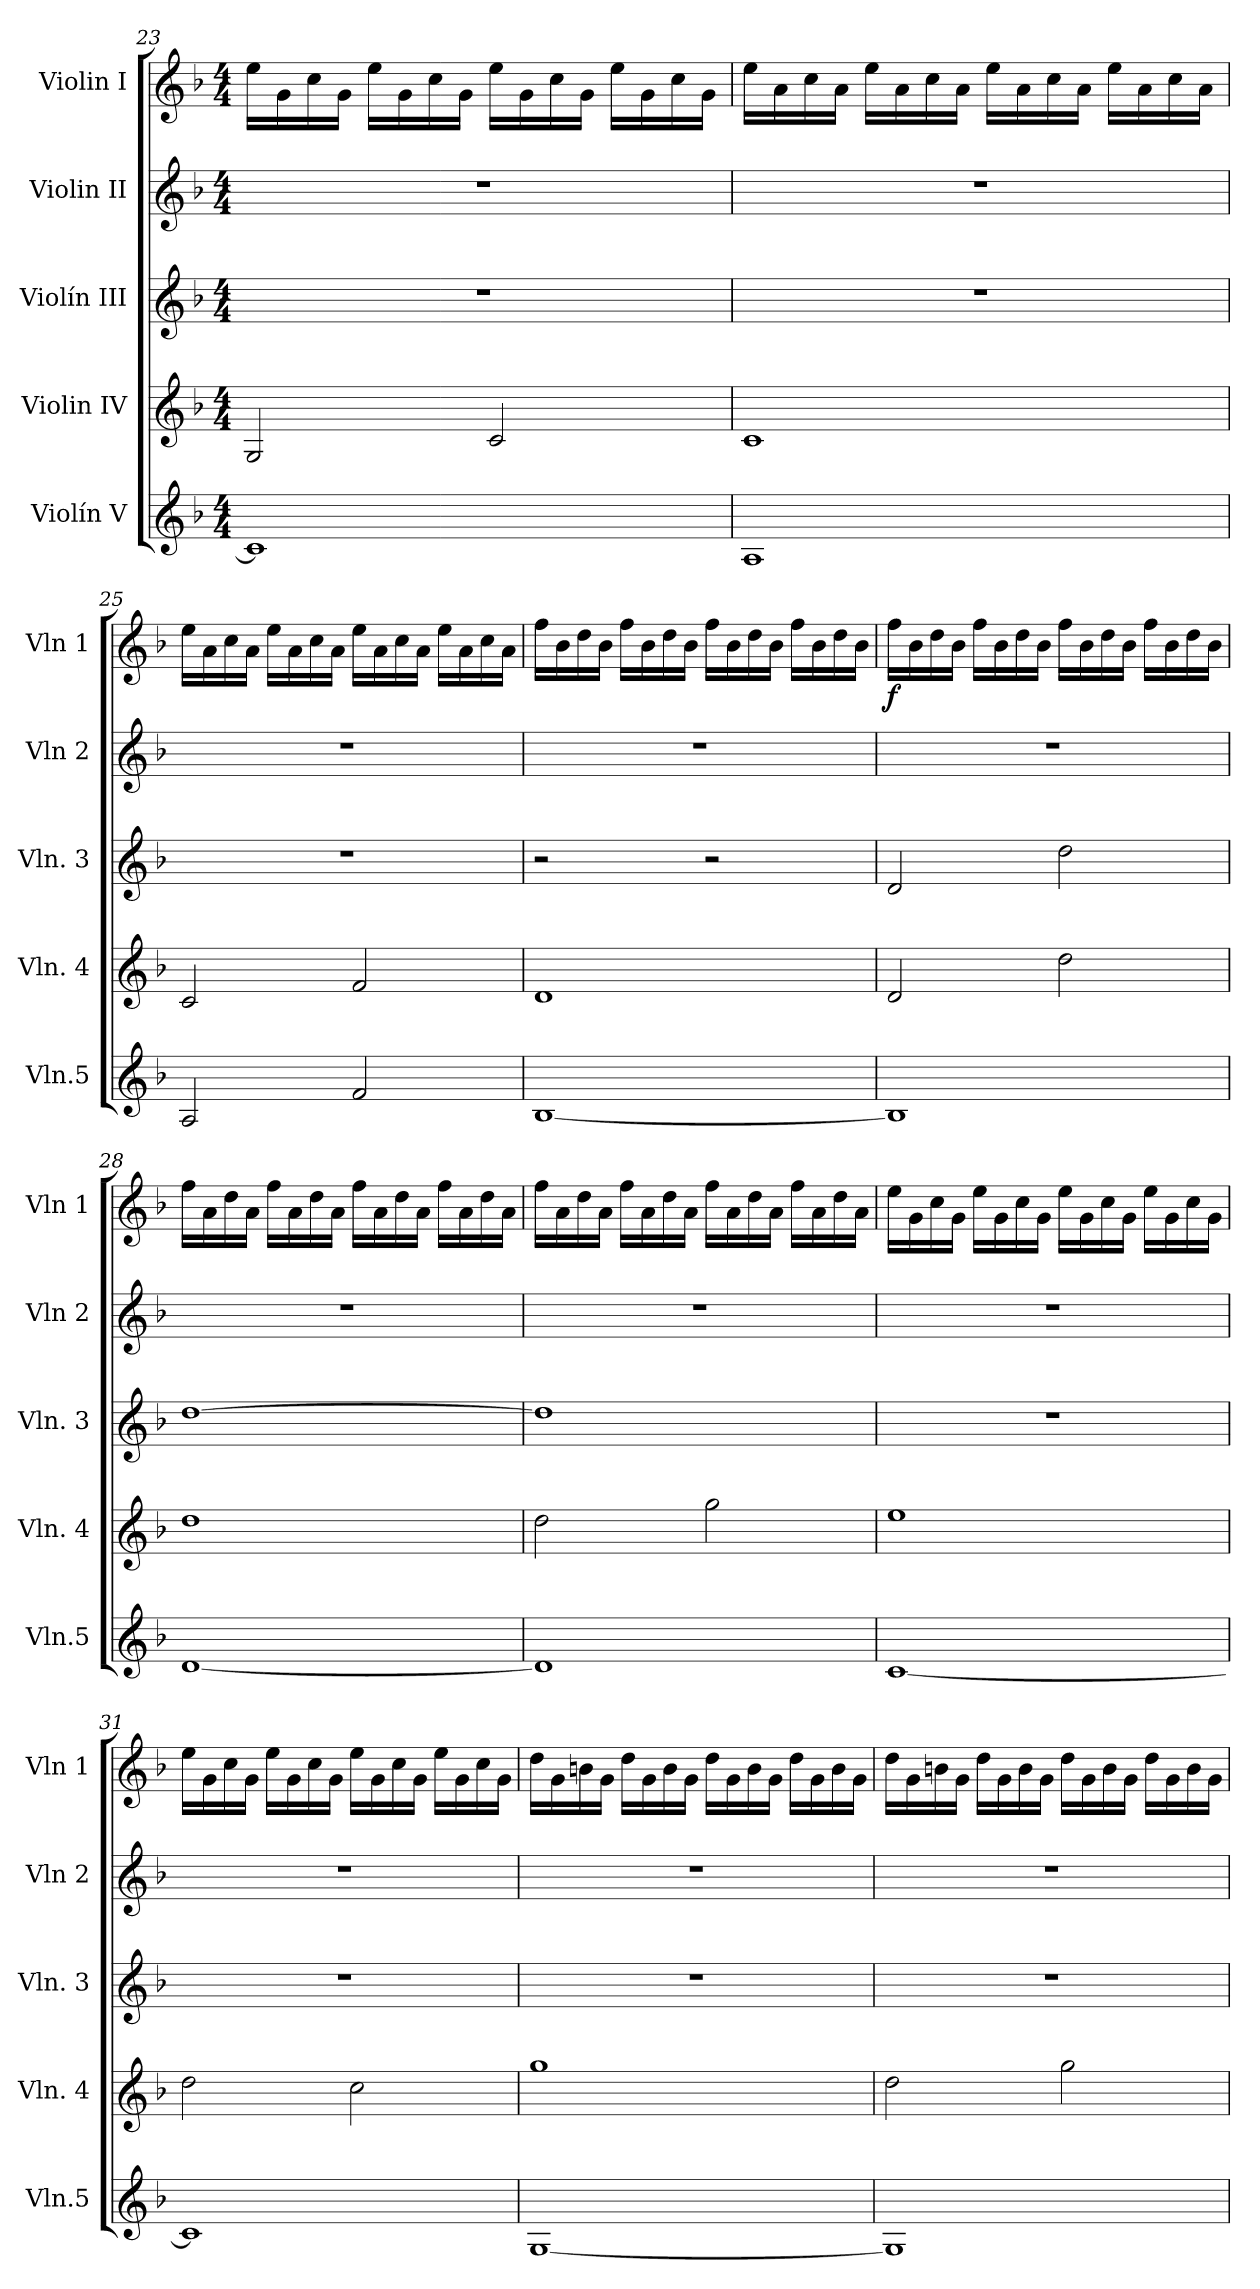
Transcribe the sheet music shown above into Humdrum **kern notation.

**kern	**kern	**kern	**kern	**kern	**dynam
*part5	*part4	*part3	*part2	*part1	*part1
*staff5	*staff4	*staff3	*staff2	*staff1	*staff1
*I"Violín V	*I"Violin IV	*I"Violín III	*I"Violin II	*I"Violin I	*
*I'Vln.5	*I'Vln. 4	*I'Vln. 3	*I'Vln 2	*I'Vln 1	*
!!LO:PB:g=z
*clefG2	*clefG2	*clefG2	*clefG2	*clefG2	*
*k[b-]	*k[b-]	*k[b-]	*k[b-]	*k[b-]	*
*M4/4	*M4/4	*M4/4	*M4/4	*M4/4	*
=23	=23	=23	=23	=23	=23
1c]	2G/	1r	1r	16ee\LL	.
.	.	.	.	16g\	.
.	.	.	.	16cc\	.
.	.	.	.	16g\JJ	.
.	.	.	.	16ee\LL	.
.	.	.	.	16g\	.
.	.	.	.	16cc\	.
.	.	.	.	16g\JJ	.
.	2c/	.	.	16ee\LL	.
.	.	.	.	16g\	.
.	.	.	.	16cc\	.
.	.	.	.	16g\JJ	.
.	.	.	.	16ee\LL	.
.	.	.	.	16g\	.
.	.	.	.	16cc\	.
.	.	.	.	16g\JJ	.
=24	=24	=24	=24	=24	=24
1A	1c	1r	1r	16ee\LL	.
.	.	.	.	16a\	.
.	.	.	.	16cc\	.
.	.	.	.	16a\JJ	.
.	.	.	.	16ee\LL	.
.	.	.	.	16a\	.
.	.	.	.	16cc\	.
.	.	.	.	16a\JJ	.
.	.	.	.	16ee\LL	.
.	.	.	.	16a\	.
.	.	.	.	16cc\	.
.	.	.	.	16a\JJ	.
.	.	.	.	16ee\LL	.
.	.	.	.	16a\	.
.	.	.	.	16cc\	.
.	.	.	.	16a\JJ	.
!!LO:LB:g=z
=25	=25	=25	=25	=25	=25
2A/	2c/	1r	1r	16ee\LL	.
.	.	.	.	16a\	.
.	.	.	.	16cc\	.
.	.	.	.	16a\JJ	.
.	.	.	.	16ee\LL	.
.	.	.	.	16a\	.
.	.	.	.	16cc\	.
.	.	.	.	16a\JJ	.
2f/	2f/	.	.	16ee\LL	.
.	.	.	.	16a\	.
.	.	.	.	16cc\	.
.	.	.	.	16a\JJ	.
.	.	.	.	16ee\LL	.
.	.	.	.	16a\	.
.	.	.	.	16cc\	.
.	.	.	.	16a\JJ	.
=26	=26	=26	=26	=26	=26
[1B-	1d	2r	1r	16ff\LL	.
.	.	.	.	16b-\	.
.	.	.	.	16dd\	.
.	.	.	.	16b-\JJ	.
.	.	.	.	16ff\LL	.
.	.	.	.	16b-\	.
.	.	.	.	16dd\	.
.	.	.	.	16b-\JJ	.
.	.	2r	.	16ff\LL	.
.	.	.	.	16b-\	.
.	.	.	.	16dd\	.
.	.	.	.	16b-\JJ	.
.	.	.	.	16ff\LL	.
.	.	.	.	16b-\	.
.	.	.	.	16dd\	.
.	.	.	.	16b-\JJ	.
!!LO:PB:g=z
=27	=27	=27	=27	=27	=27
!	!	!	!	!	!LO:DY:b
1B-]	2d/	2d/	1r	16ff\LL	f
.	.	.	.	16b-\	.
.	.	.	.	16dd\	.
.	.	.	.	16b-\JJ	.
.	.	.	.	16ff\LL	.
.	.	.	.	16b-\	.
.	.	.	.	16dd\	.
.	.	.	.	16b-\JJ	.
.	2dd\	2dd\	.	16ff\LL	.
.	.	.	.	16b-\	.
.	.	.	.	16dd\	.
.	.	.	.	16b-\JJ	.
.	.	.	.	16ff\LL	.
.	.	.	.	16b-\	.
.	.	.	.	16dd\	.
.	.	.	.	16b-\JJ	.
=28	=28	=28	=28	=28	=28
[1d	1dd	[1dd	1r	16ff\LL	.
.	.	.	.	16a\	.
.	.	.	.	16dd\	.
.	.	.	.	16a\JJ	.
.	.	.	.	16ff\LL	.
.	.	.	.	16a\	.
.	.	.	.	16dd\	.
.	.	.	.	16a\JJ	.
.	.	.	.	16ff\LL	.
.	.	.	.	16a\	.
.	.	.	.	16dd\	.
.	.	.	.	16a\JJ	.
.	.	.	.	16ff\LL	.
.	.	.	.	16a\	.
.	.	.	.	16dd\	.
.	.	.	.	16a\JJ	.
!!LO:LB:g=z
=29	=29	=29	=29	=29	=29
1d]	2dd\	1dd]	1r	16ff\LL	.
.	.	.	.	16a\	.
.	.	.	.	16dd\	.
.	.	.	.	16a\JJ	.
.	.	.	.	16ff\LL	.
.	.	.	.	16a\	.
.	.	.	.	16dd\	.
.	.	.	.	16a\JJ	.
.	2gg\	.	.	16ff\LL	.
.	.	.	.	16a\	.
.	.	.	.	16dd\	.
.	.	.	.	16a\JJ	.
.	.	.	.	16ff\LL	.
.	.	.	.	16a\	.
.	.	.	.	16dd\	.
.	.	.	.	16a\JJ	.
=30	=30	=30	=30	=30	=30
[1c	1ee	1r	1r	16ee\LL	.
.	.	.	.	16g\	.
.	.	.	.	16cc\	.
.	.	.	.	16g\JJ	.
.	.	.	.	16ee\LL	.
.	.	.	.	16g\	.
.	.	.	.	16cc\	.
.	.	.	.	16g\JJ	.
.	.	.	.	16ee\LL	.
.	.	.	.	16g\	.
.	.	.	.	16cc\	.
.	.	.	.	16g\JJ	.
.	.	.	.	16ee\LL	.
.	.	.	.	16g\	.
.	.	.	.	16cc\	.
.	.	.	.	16g\JJ	.
!!LO:PB:g=z
=31	=31	=31	=31	=31	=31
1c]	2dd\	1r	1r	16ee\LL	.
.	.	.	.	16g\	.
.	.	.	.	16cc\	.
.	.	.	.	16g\JJ	.
.	.	.	.	16ee\LL	.
.	.	.	.	16g\	.
.	.	.	.	16cc\	.
.	.	.	.	16g\JJ	.
.	2cc\	.	.	16ee\LL	.
.	.	.	.	16g\	.
.	.	.	.	16cc\	.
.	.	.	.	16g\JJ	.
.	.	.	.	16ee\LL	.
.	.	.	.	16g\	.
.	.	.	.	16cc\	.
.	.	.	.	16g\JJ	.
=32	=32	=32	=32	=32	=32
[1G	1gg	1r	1r	16dd\LL	.
.	.	.	.	16g\	.
.	.	.	.	16bn\	.
.	.	.	.	16g\JJ	.
.	.	.	.	16dd\LL	.
.	.	.	.	16g\	.
.	.	.	.	16b\	.
.	.	.	.	16g\JJ	.
.	.	.	.	16dd\LL	.
.	.	.	.	16g\	.
.	.	.	.	16b\	.
.	.	.	.	16g\JJ	.
.	.	.	.	16dd\LL	.
.	.	.	.	16g\	.
.	.	.	.	16b\	.
.	.	.	.	16g\JJ	.
!!LO:LB:g=z
=33	=33	=33	=33	=33	=33
1G]	2dd\	1r	1r	16dd\LL	.
.	.	.	.	16g\	.
.	.	.	.	16bn\	.
.	.	.	.	16g\JJ	.
.	.	.	.	16dd\LL	.
.	.	.	.	16g\	.
.	.	.	.	16b\	.
.	.	.	.	16g\JJ	.
.	2gg\	.	.	16dd\LL	.
.	.	.	.	16g\	.
.	.	.	.	16b\	.
.	.	.	.	16g\JJ	.
.	.	.	.	16dd\LL	.
.	.	.	.	16g\	.
.	.	.	.	16b\	.
.	.	.	.	16g\JJ	.
=	=	=	=	=	=
*-	*-	*-	*-	*-	*-
